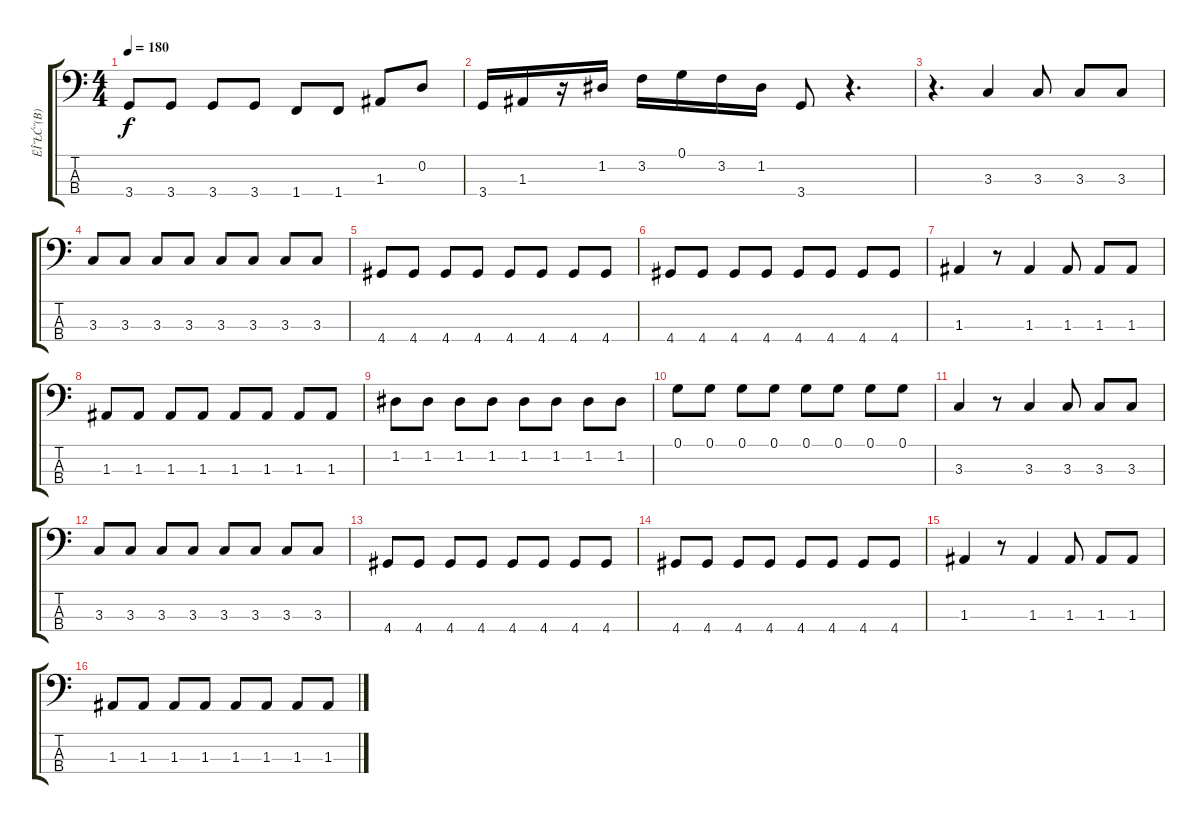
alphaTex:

\track ("ËÎ˝ŁĆ˝(B)" "ËÎ˝ŁĆ˝(B)") {instrument electricbassfinger}
\staff {score tabs}
\tuning (G2 D2 A1 E1) {hide}
\ts (4 4)
\tempo 180
\clef f4
\ks c
3.4.8{dy f} 3.4.8 3.4.8 3.4.8 1.4.8 1.4.8 1.3.8 0.2.8 |
3.4.16 1.3.16 r.16 1.2.16 3.2.16 0.1.16 3.2.16 1.2.16 3.4.8 r.4{d} |
r.4{d} 3.3.4 3.3.8 3.3.8 3.3.8 |
3.3.8 3.3.8 3.3.8 3.3.8 3.3.8 3.3.8 3.3.8 3.3.8 |
4.4.8 4.4.8 4.4.8 4.4.8 4.4.8 4.4.8 4.4.8 4.4.8 |
4.4.8 4.4.8 4.4.8 4.4.8 4.4.8 4.4.8 4.4.8 4.4.8 |
1.3.4 r.8 1.3.4 1.3.8 1.3.8 1.3.8 |
1.3.8 1.3.8 1.3.8 1.3.8 1.3.8 1.3.8 1.3.8 1.3.8 |
1.2.8 1.2.8 1.2.8 1.2.8 1.2.8 1.2.8 1.2.8 1.2.8 |
0.1.8 0.1.8 0.1.8 0.1.8 0.1.8 0.1.8 0.1.8 0.1.8 |
3.3.4 r.8 3.3.4 3.3.8 3.3.8 3.3.8 |
3.3.8 3.3.8 3.3.8 3.3.8 3.3.8 3.3.8 3.3.8 3.3.8 |
4.4.8 4.4.8 4.4.8 4.4.8 4.4.8 4.4.8 4.4.8 4.4.8 |
4.4.8 4.4.8 4.4.8 4.4.8 4.4.8 4.4.8 4.4.8 4.4.8 |
1.3.4 r.8 1.3.4 1.3.8 1.3.8 1.3.8 |
1.3.8 1.3.8 1.3.8 1.3.8 1.3.8 1.3.8 1.3.8 1.3.8
